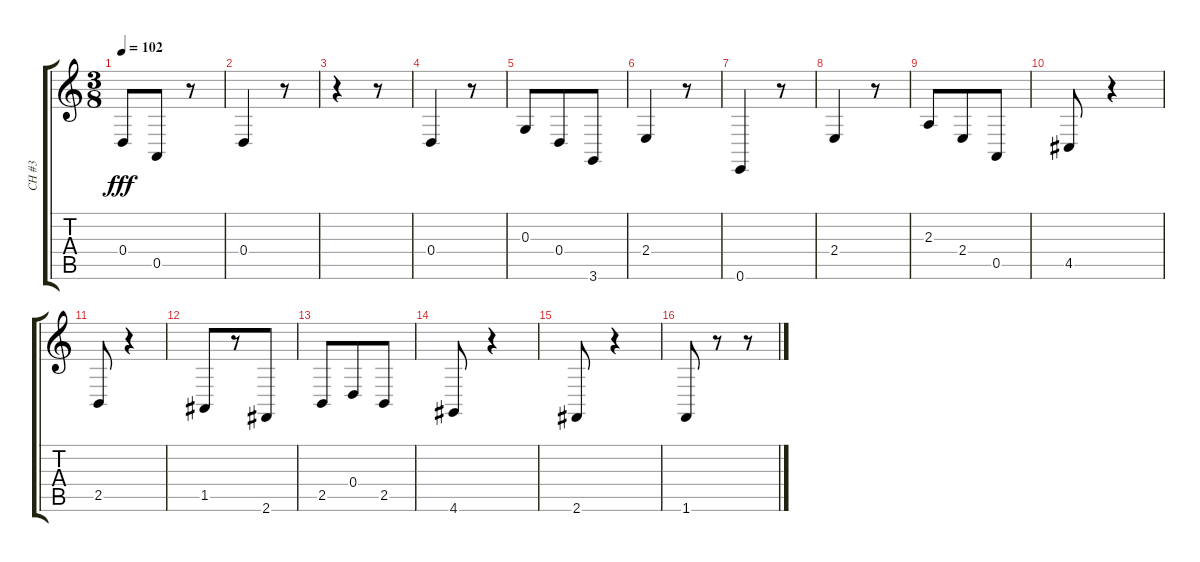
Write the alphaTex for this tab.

\track ("CH #3" "CH #3") {instrument harpsichord}
\staff {score tabs}
\tuning (E4 B3 G3 D3 A2 E2) {hide}
\ts (3 8)
\tempo 102
\clef g2
\ks c
0.4.8{dy fff} 0.5.8 r.8 |
0.4.4 r.8 |
r.4 r.8 |
0.4.4 r.8 |
0.3.8 0.4.8 3.6.8 |
2.4.4 r.8 |
0.6.4 r.8 |
2.4.4 r.8 |
2.3.8 2.4.8 0.5.8 |
4.5.8 r.4 |
2.5.8 r.4 |
1.5.8 r.8 2.6.8 |
2.5.8 0.4.8 2.5.8 |
4.6.8 r.4 |
2.6.8 r.4 |
1.6.8 r.8 r.8
